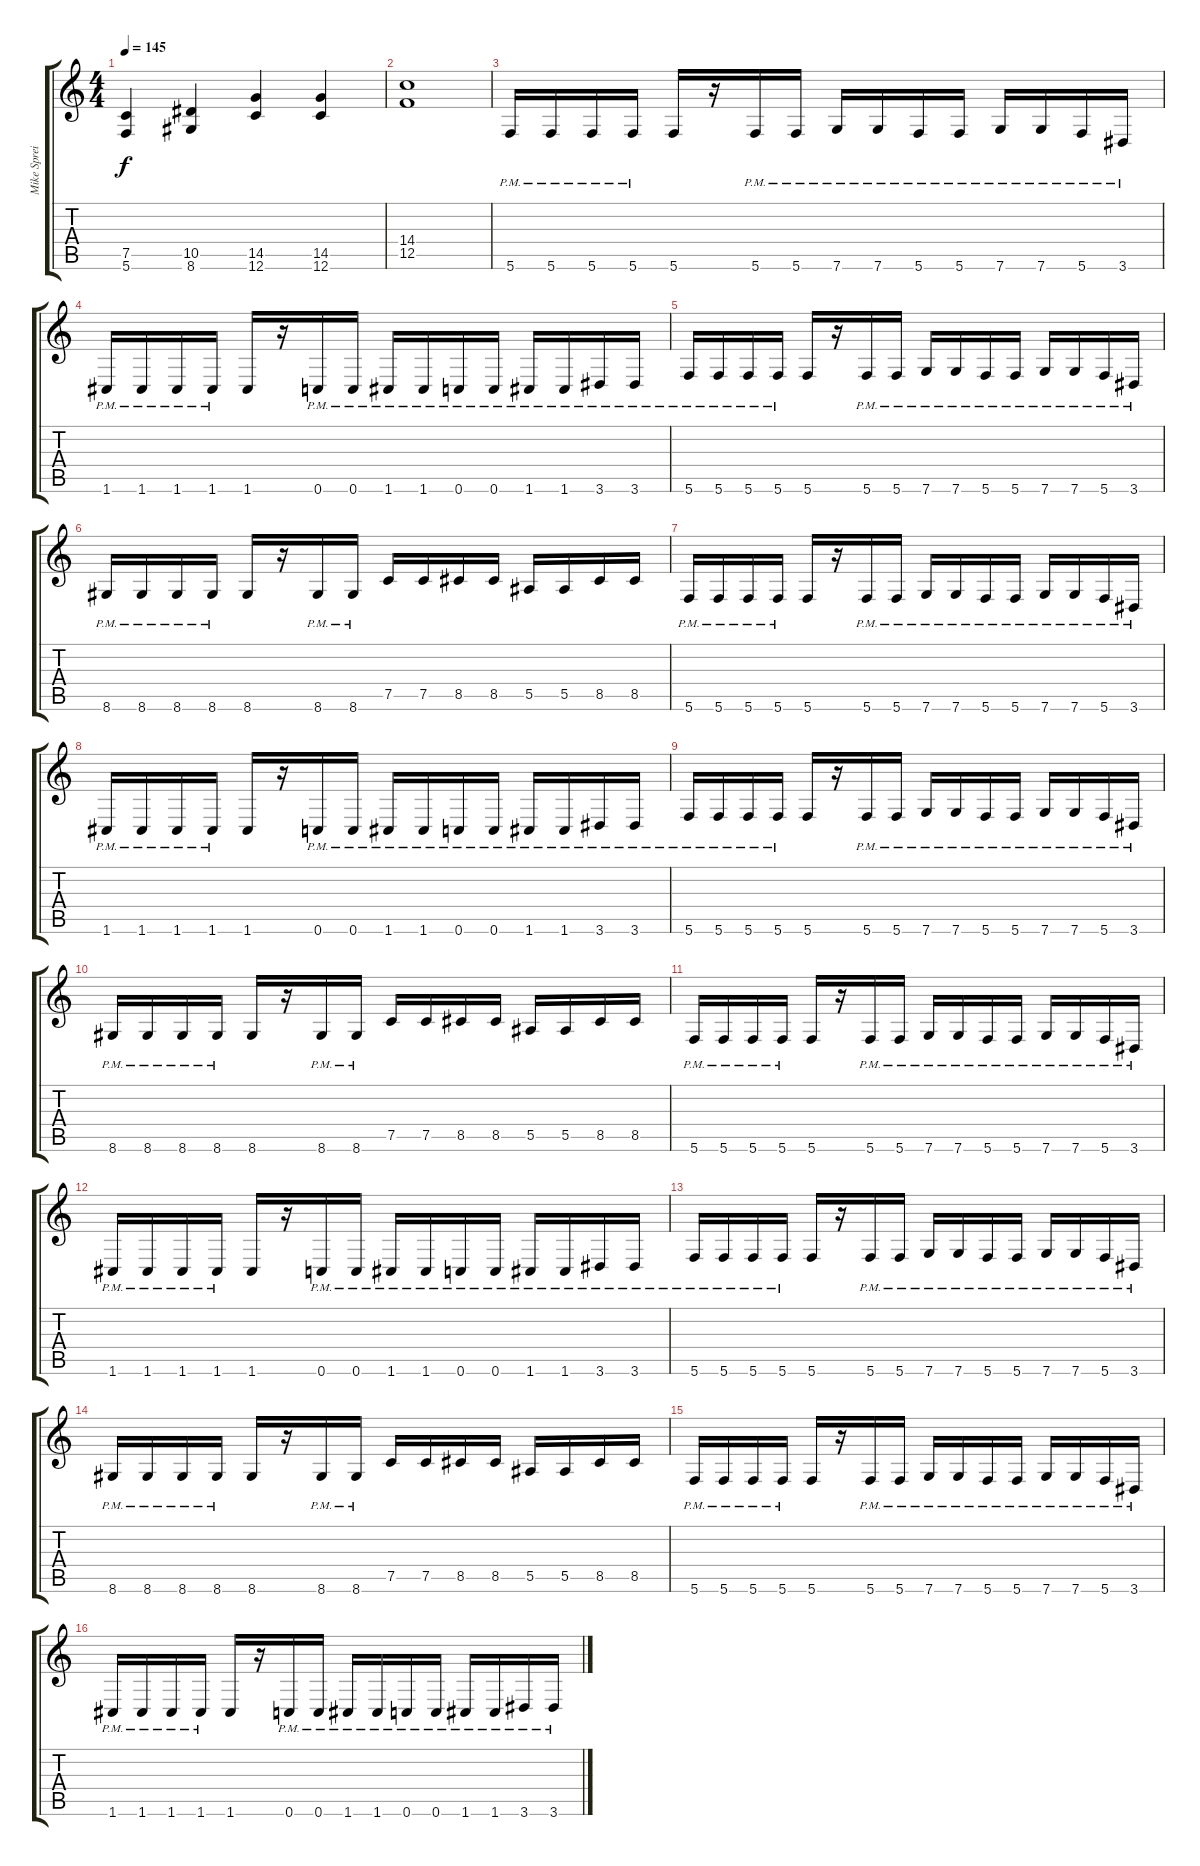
\track ("Mike Spreitzer" "Mike Sprei") {instrument overdrivenguitar}
\staff {score tabs}
\tuning (C4 G3 Eb3 Bb2 F2 C2) {hide}
\ts (4 4)
\tempo 145
\clef g2
\ks c
(7.5 5.6).4{dy f} (10.5 8.6).4 (14.5 12.6).4 (14.5 12.6).4 |
(14.4 12.5).1 |
5.6{pm}.16{instrument overdrivenguitar} 5.6{pm}.16 5.6{pm}.16 5.6{pm}.16 5.6.16 r.16 5.6{pm}.16 5.6{pm}.16 7.6{pm}.16 7.6{pm}.16 5.6{pm}.16 5.6{pm}.16 7.6{pm}.16 7.6{pm}.16 5.6{pm}.16 3.6{pm}.16 |
1.6{pm}.16 1.6{pm}.16 1.6{pm}.16 1.6{pm}.16 1.6.16 r.16 0.6{pm}.16 0.6{pm}.16 1.6{pm}.16 1.6{pm}.16 0.6{pm}.16 0.6{pm}.16 1.6{pm}.16 1.6{pm}.16 3.6{pm}.16 3.6{pm}.16 |
5.6{pm}.16 5.6{pm}.16 5.6{pm}.16 5.6{pm}.16 5.6.16 r.16 5.6{pm}.16 5.6{pm}.16 7.6{pm}.16 7.6{pm}.16 5.6{pm}.16 5.6{pm}.16 7.6{pm}.16 7.6{pm}.16 5.6{pm}.16 3.6{pm}.16 |
8.6{pm}.16 8.6{pm}.16 8.6{pm}.16 8.6{pm}.16 8.6.16 r.16 8.6{pm}.16 8.6{pm}.16 7.5.16 7.5.16 8.5.16 8.5.16 5.5.16 5.5.16 8.5.16 8.5.16 |
5.6{pm}.16 5.6{pm}.16 5.6{pm}.16 5.6{pm}.16 5.6.16 r.16 5.6{pm}.16 5.6{pm}.16 7.6{pm}.16 7.6{pm}.16 5.6{pm}.16 5.6{pm}.16 7.6{pm}.16 7.6{pm}.16 5.6{pm}.16 3.6{pm}.16 |
1.6{pm}.16 1.6{pm}.16 1.6{pm}.16 1.6{pm}.16 1.6.16 r.16 0.6{pm}.16 0.6{pm}.16 1.6{pm}.16 1.6{pm}.16 0.6{pm}.16 0.6{pm}.16 1.6{pm}.16 1.6{pm}.16 3.6{pm}.16 3.6{pm}.16 |
5.6{pm}.16 5.6{pm}.16 5.6{pm}.16 5.6{pm}.16 5.6.16 r.16 5.6{pm}.16 5.6{pm}.16 7.6{pm}.16 7.6{pm}.16 5.6{pm}.16 5.6{pm}.16 7.6{pm}.16 7.6{pm}.16 5.6{pm}.16 3.6{pm}.16 |
8.6{pm}.16 8.6{pm}.16 8.6{pm}.16 8.6{pm}.16 8.6.16 r.16 8.6{pm}.16 8.6{pm}.16 7.5.16 7.5.16 8.5.16 8.5.16 5.5.16 5.5.16 8.5.16 8.5.16 |
5.6{pm}.16 5.6{pm}.16 5.6{pm}.16 5.6{pm}.16 5.6.16 r.16 5.6{pm}.16 5.6{pm}.16 7.6{pm}.16 7.6{pm}.16 5.6{pm}.16 5.6{pm}.16 7.6{pm}.16 7.6{pm}.16 5.6{pm}.16 3.6{pm}.16 |
1.6{pm}.16 1.6{pm}.16 1.6{pm}.16 1.6{pm}.16 1.6.16 r.16 0.6{pm}.16 0.6{pm}.16 1.6{pm}.16 1.6{pm}.16 0.6{pm}.16 0.6{pm}.16 1.6{pm}.16 1.6{pm}.16 3.6{pm}.16 3.6{pm}.16 |
5.6{pm}.16 5.6{pm}.16 5.6{pm}.16 5.6{pm}.16 5.6.16 r.16 5.6{pm}.16 5.6{pm}.16 7.6{pm}.16 7.6{pm}.16 5.6{pm}.16 5.6{pm}.16 7.6{pm}.16 7.6{pm}.16 5.6{pm}.16 3.6{pm}.16 |
8.6{pm}.16 8.6{pm}.16 8.6{pm}.16 8.6{pm}.16 8.6.16 r.16 8.6{pm}.16 8.6{pm}.16 7.5.16 7.5.16 8.5.16 8.5.16 5.5.16 5.5.16 8.5.16 8.5.16 |
5.6{pm}.16 5.6{pm}.16 5.6{pm}.16 5.6{pm}.16 5.6.16 r.16 5.6{pm}.16 5.6{pm}.16 7.6{pm}.16 7.6{pm}.16 5.6{pm}.16 5.6{pm}.16 7.6{pm}.16 7.6{pm}.16 5.6{pm}.16 3.6{pm}.16 |
1.6{pm}.16 1.6{pm}.16 1.6{pm}.16 1.6{pm}.16 1.6.16 r.16 0.6{pm}.16 0.6{pm}.16 1.6{pm}.16 1.6{pm}.16 0.6{pm}.16 0.6{pm}.16 1.6{pm}.16 1.6{pm}.16 3.6{pm}.16 3.6{pm}.16
